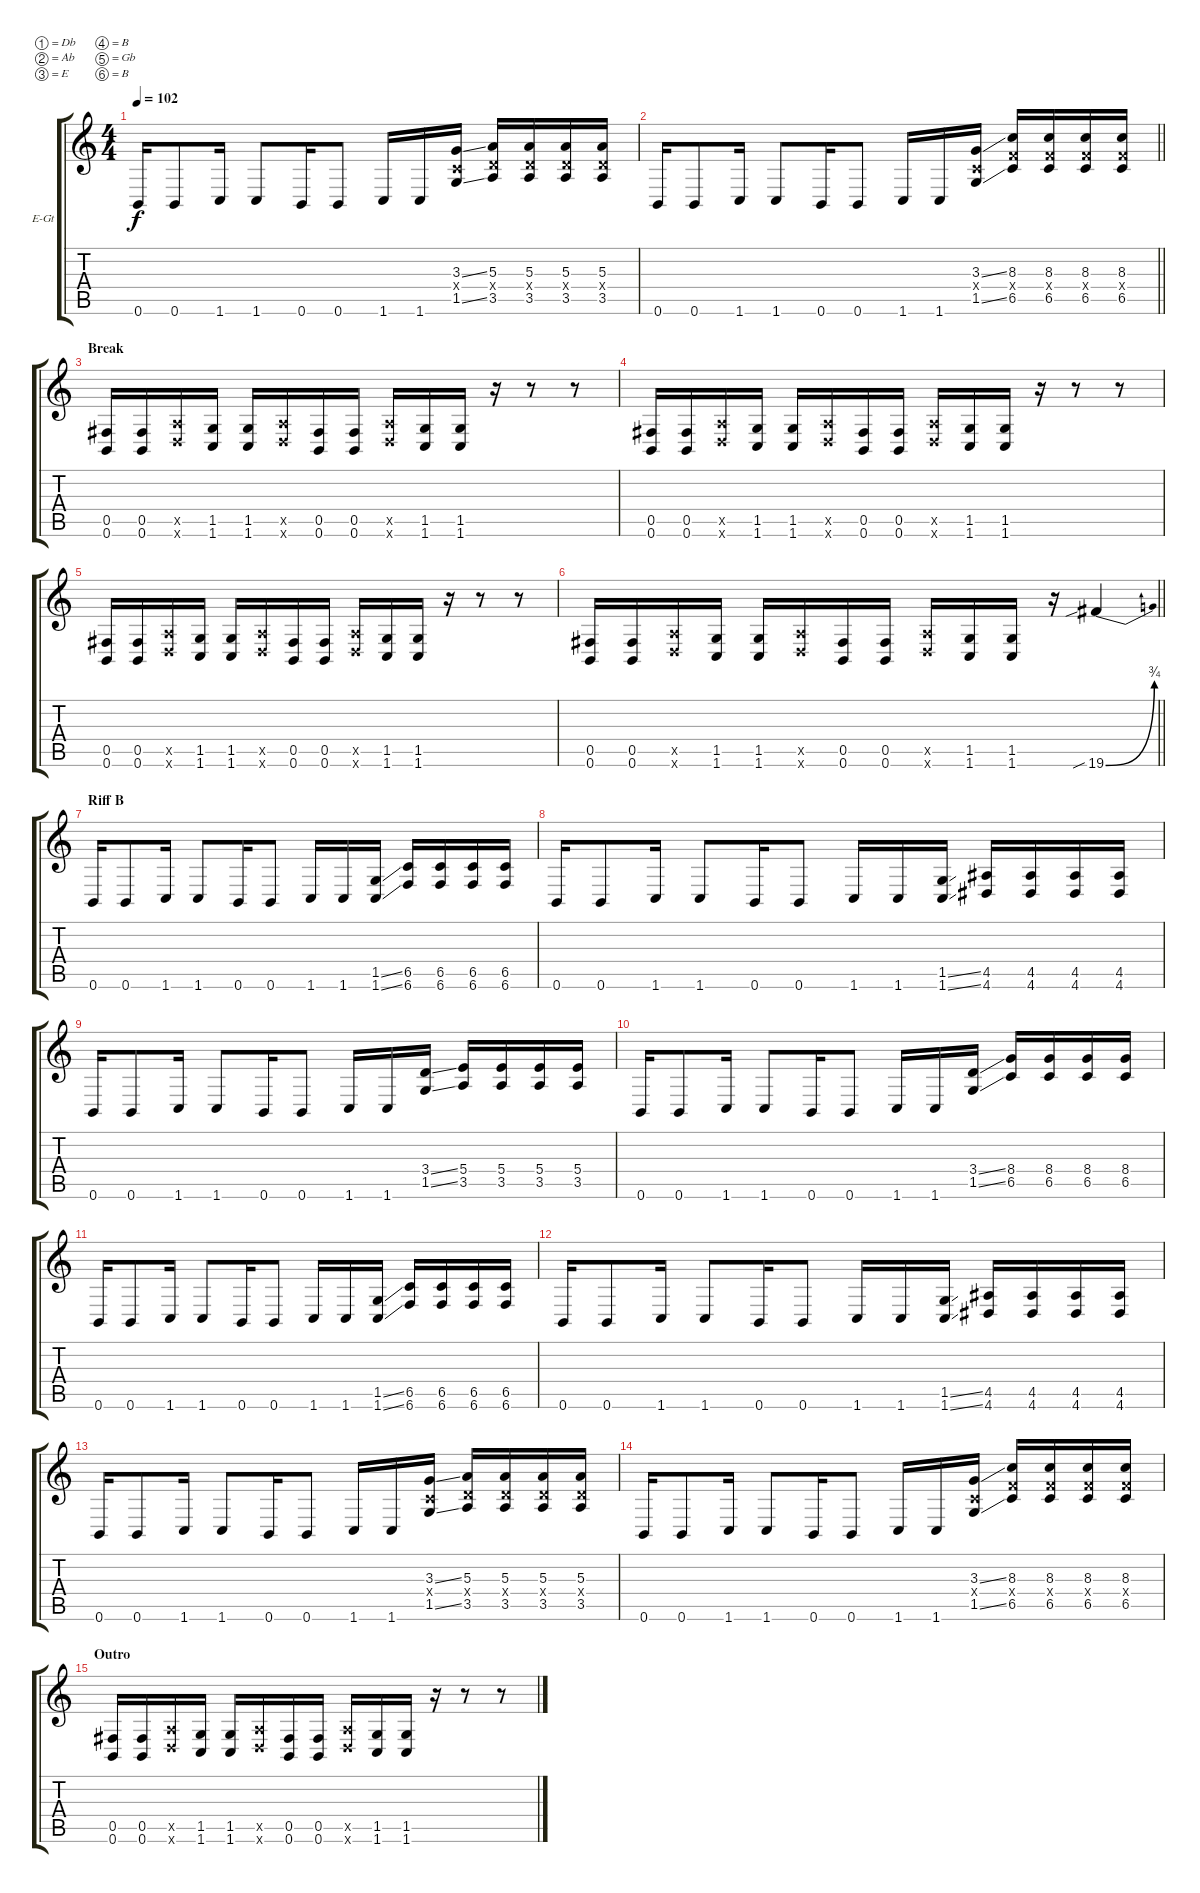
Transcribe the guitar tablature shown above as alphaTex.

\bracketExtendMode groupsimilarinstruments
\firstSystemTrackNameOrientation horizontal
\otherSystemsTrackNameOrientation horizontal
\track ("Robb Flynn" "E-Gt") {instrument distortionguitar}
\staff {score tabs}
\tuning (Db4 Ab3 E3 B2 Gb2 B1)
\ts (4 4)
\tempo 102
\clef g2
\ks c
0.6.16{dy f} 0.6.8 1.6.16 1.6.8 0.6.16 0.6.8 1.6.16 1.6.16 (3.3{ss} 1.4{x} 1.5{ss}).16 (5.3 3.4{x} 3.5).16 (5.3 3.4{x} 3.5).16 (5.3 3.4{x} 3.5).16 (5.3 3.4{x} 3.5).16 |
\barLineRight lightlight
0.6.16 0.6.8 1.6.16 1.6.8 0.6.16 0.6.8 1.6.16 1.6.16 (3.3{ss} 1.4{x} 1.5{ss}).16 (8.3 6.4{x} 6.5).16 (8.3 6.4{x} 6.5).16 (8.3 6.4{x} 6.5).16 (8.3 6.4{x} 6.5).16 |
\section ("" "Break")
(0.5 0.6).16 (0.5 0.6).16 (3.5{x} 3.6{x}).16 (1.5 1.6).16 (1.5 1.6).16 (3.5{x} 3.6{x}).16 (0.5 0.6).16 (0.5 0.6).16 (3.5{x} 3.6{x}).16 (1.5 1.6).16 (1.5 1.6).16 r.16 r.8 r.8 |
(0.5 0.6).16 (0.5 0.6).16 (3.5{x} 3.6{x}).16 (1.5 1.6).16 (1.5 1.6).16 (3.5{x} 3.6{x}).16 (0.5 0.6).16 (0.5 0.6).16 (3.5{x} 3.6{x}).16 (1.5 1.6).16 (1.5 1.6).16 r.16 r.8 r.8 |
(0.5 0.6).16 (0.5 0.6).16 (3.5{x} 3.6{x}).16 (1.5 1.6).16 (1.5 1.6).16 (3.5{x} 3.6{x}).16 (0.5 0.6).16 (0.5 0.6).16 (3.5{x} 3.6{x}).16 (1.5 1.6).16 (1.5 1.6).16 r.16 r.8 r.8 |
\barLineRight lightlight
(0.5 0.6).16 (0.5 0.6).16 (3.5{x} 3.6{x}).16 (1.5 1.6).16 (1.5 1.6).16 (3.5{x} 3.6{x}).16 (0.5 0.6).16 (0.5 0.6).16 (3.5{x} 3.6{x}).16 (1.5 1.6).16 (1.5 1.6).16 r.16 19.6{be (bend 30 0 60 3) sib}.4 |
\section ("" "Riff B")
0.6.16 0.6.8 1.6.16 1.6.8 0.6.16 0.6.8 1.6.16 1.6.16 (1.5{ss} 1.6{ss}).16 (6.5 6.6).16 (6.5 6.6).16 (6.5 6.6).16 (6.5 6.6).16 |
0.6.16 0.6.8 1.6.16 1.6.8 0.6.16 0.6.8 1.6.16 1.6.16 (1.5{ss} 1.6{ss}).16 (4.5 4.6).16 (4.5 4.6).16 (4.5 4.6).16 (4.5 4.6).16 |
0.6.16 0.6.8 1.6.16 1.6.8 0.6.16 0.6.8 1.6.16 1.6.16 (3.4{ss} 1.5{ss}).16 (5.4 3.5).16 (5.4 3.5).16 (5.4 3.5).16 (5.4 3.5).16 |
0.6.16 0.6.8 1.6.16 1.6.8 0.6.16 0.6.8 1.6.16 1.6.16 (3.4{ss} 1.5{ss}).16 (8.4 6.5).16 (8.4 6.5).16 (8.4 6.5).16 (8.4 6.5).16 |
0.6.16 0.6.8 1.6.16 1.6.8 0.6.16 0.6.8 1.6.16 1.6.16 (1.5{ss} 1.6{ss}).16 (6.5 6.6).16 (6.5 6.6).16 (6.5 6.6).16 (6.5 6.6).16 |
0.6.16 0.6.8 1.6.16 1.6.8 0.6.16 0.6.8 1.6.16 1.6.16 (1.5{ss} 1.6{ss}).16 (4.5 4.6).16 (4.5 4.6).16 (4.5 4.6).16 (4.5 4.6).16 |
0.6.16 0.6.8 1.6.16 1.6.8 0.6.16 0.6.8 1.6.16 1.6.16 (3.3{ss} 1.4{x} 1.5{ss}).16 (5.3 3.4{x} 3.5).16 (5.3 3.4{x} 3.5).16 (5.3 3.4{x} 3.5).16 (5.3 3.4{x} 3.5).16 |
0.6.16 0.6.8 1.6.16 1.6.8 0.6.16 0.6.8 1.6.16 1.6.16 (3.3{ss} 1.4{x} 1.5{ss}).16 (8.3 6.4{x} 6.5).16 (8.3 6.4{x} 6.5).16 (8.3 6.4{x} 6.5).16 (8.3 6.4{x} 6.5).16 |
\section ("" "Outro")
(0.5 0.6).16 (0.5 0.6).16 (3.5{x} 3.6{x}).16 (1.5 1.6).16 (1.5 1.6).16 (3.5{x} 3.6{x}).16 (0.5 0.6).16 (0.5 0.6).16 (3.5{x} 3.6{x}).16 (1.5 1.6).16 (1.5 1.6).16 r.16 r.8 r.8
